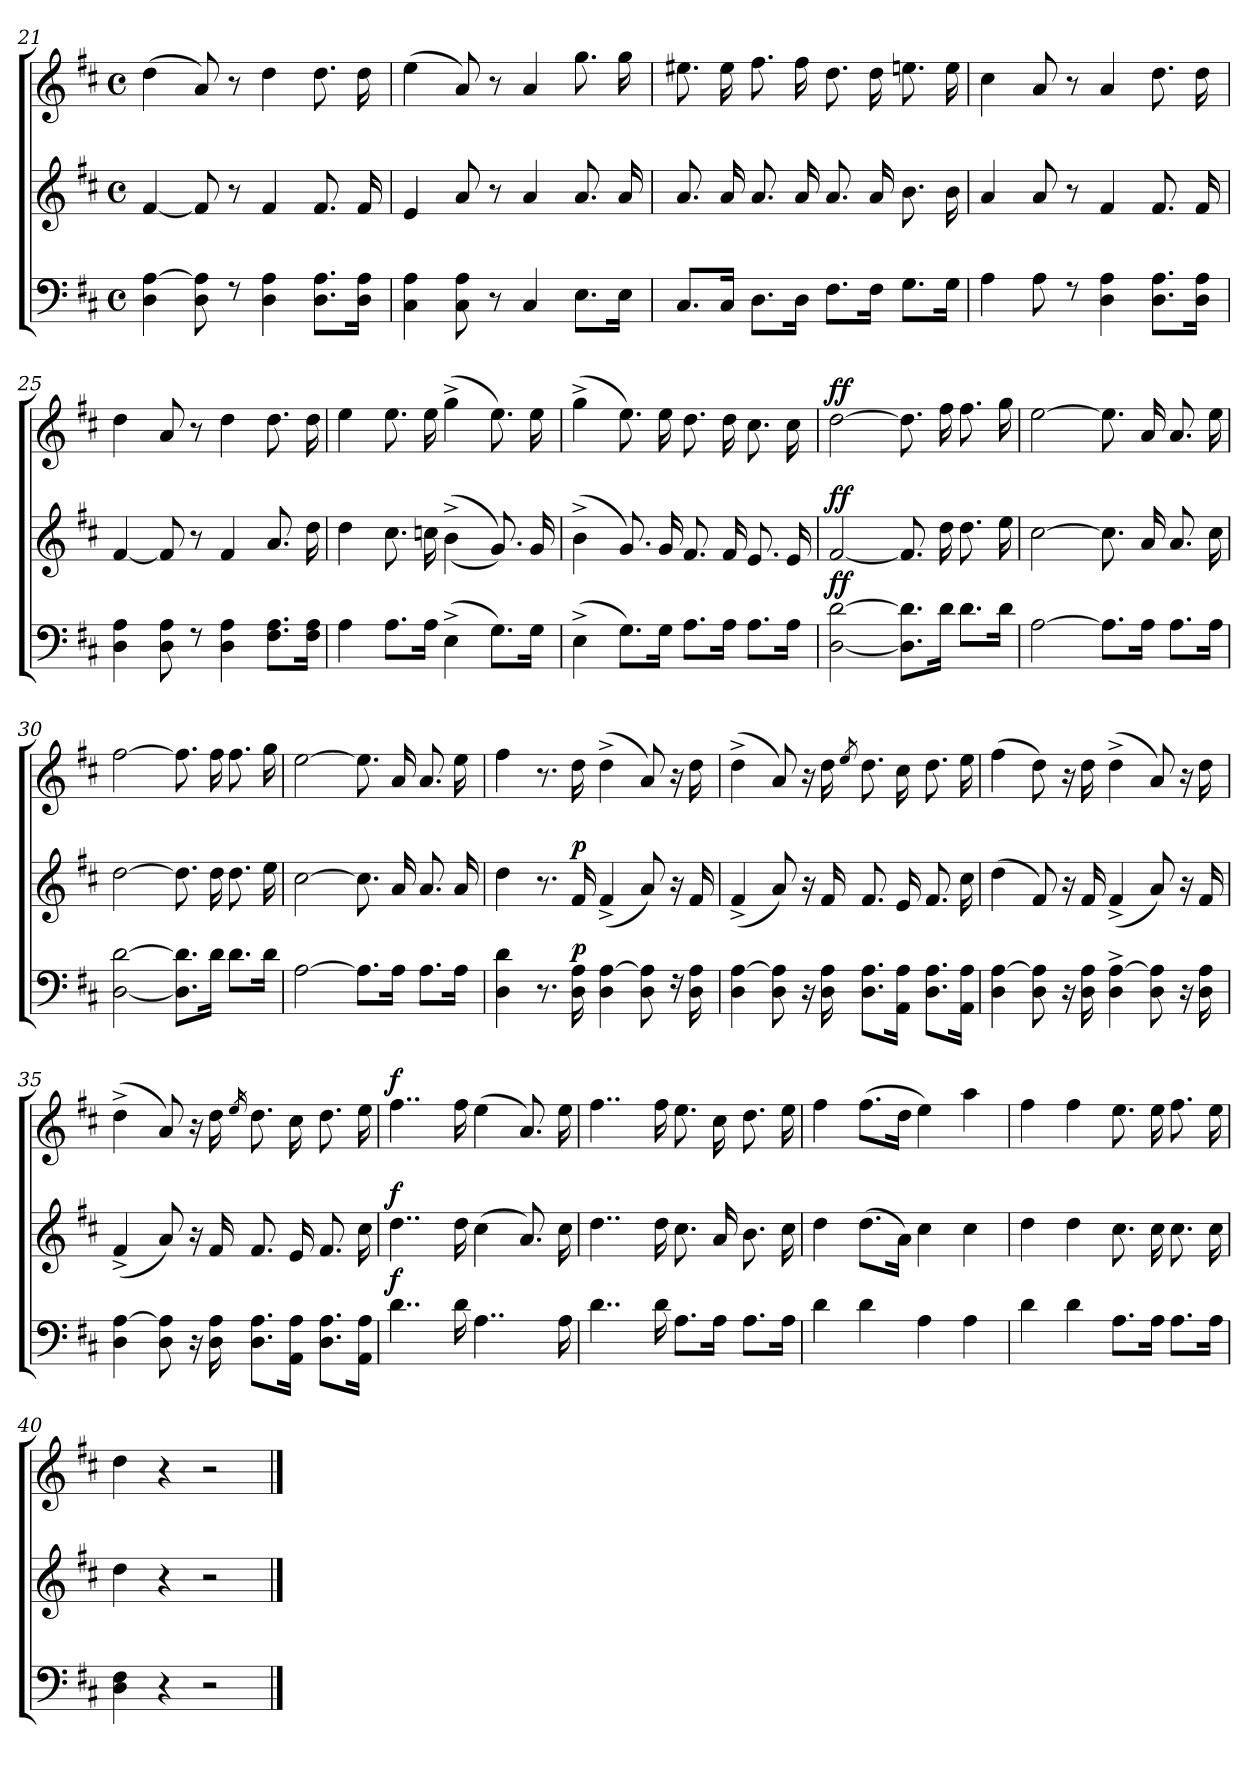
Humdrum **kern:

**kern	**dynam	**kern	**dynam	**kern	**dynam
*part3	*part3	*part2	*part2	*part1	*part1
*staff3	*staff3	*staff2	*staff2	*staff1	*staff1
*clefF4	*	*clefG2	*	*clefG2	*
*k[f#c#]	*	*k[f#c#]	*	*k[f#c#]	*
*D:	*	*D:	*	*D:	*
*M4/4	*	*M4/4	*	*M4/4	*
*met(c)	*	*met(c)	*	*met(c)	*
=21	=21	=21	=21	=21	=21
4D\ [4A\	.	[4f#/	.	(>4dd\	.
8D\ 8A]\	.	8f#/]	.	8a/)	.
8rE	.	8r	.	8r	.
4D\ 4A\	.	4f#/	.	4dd\	.
8.D\ 8.A\L	.	8.f#/	.	8.dd\	.
16D\ 16A\Jk	.	16f#/	.	16dd\	.
=22	=22	=22	=22	=22	=22
4C#\ 4A\	.	4e/	.	(>4ee\	.
8C#\ 8A\	.	8a/	.	8a/)	.
8r	.	8r	.	8r	.
4C#/	.	4a/	.	4a/	.
8.E\L	.	8.a/	.	8.gg\	.
16E\Jk	.	16a/	.	16gg\	.
=23	=23	=23	=23	=23	=23
8.C#/L	.	8.a/	.	8.ee#X\	.
16C#/Jk	.	16a/	.	16ee#\	.
8.D\L	.	8.a/	.	8.ff#\	.
16D\Jk	.	16a/	.	16ff#\	.
8.F#\L	.	8.a/	.	8.dd\	.
16F#\Jk	.	16a/	.	16dd\	.
8.G\L	.	8.b\	.	8.een\	.
16G\Jk	.	16b\	.	16ee\	.
!!LO:LB:g=z
=24	=24	=24	=24	=24	=24
4A\	.	4a/	.	4cc#\	.
8A\	.	8a/	.	8a/	.
8rF	.	8r	.	8r	.
4D\ 4A\	.	4f#/	.	4a/	.
8.D\ 8.A\L	.	8.f#/	.	8.dd\	.
16D\ 16A\Jk	.	16f#/	.	16dd\	.
=25	=25	=25	=25	=25	=25
4D\ 4A\	.	[4f#/	.	4dd\	.
8D\ 8A\	.	8f#/]	.	8a/	.
8rE	.	8r	.	8r	.
4D\ 4A\	.	4f#/	.	4dd\	.
8.F#\ 8.A\L	.	8.a/	.	8.dd\	.
16F#\ 16A\Jk	.	16dd\	.	16dd\	.
=26	=26	=26	=26	=26	=26
4A\	.	4dd\	.	4ee\	.
8.A\L	.	8.cc#\	.	8.ee\	.
16A\Jk	.	16ccn\	.	16ee\	.
(>4E^>\	.	(>(>4b^>\	.	(>4gg^>\	.
8.G\L)	.	8.g/))	.	8.ee\)	.
16G\Jk	.	16g/	.	16ee\	.
=27	=27	=27	=27	=27	=27
(>4E^>\	.	(>4b^>\	.	(>4gg^>\	.
8.G\L)	.	8.g/)	.	8.ee\)	.
16G\Jk	.	16g/	.	16ee\	.
8.A\L	.	8.f#/	.	8.dd\	.
16A\Jk	.	16f#/	.	16dd\	.
8.A\L	.	8.e/	.	8.cc#\	.
16A\Jk	.	16e/	.	16cc#\	.
!!LO:LB:g=z
=28	=28	=28	=28	=28	=28
!	!LO:DY:a	!	!LO:DY:a	!	!LO:DY:a
[2D\ [2d\	ff	[2f#/	ff	[2dd\	ff
8.D]\ 8.d]\L	.	8.f#/]	.	8.dd\]	.
16d\Jk	.	16dd\	.	16ff#\	.
8.d\L	.	8.dd\	.	8.ff#\	.
16d\Jk	.	16ee\	.	16gg\	.
=29	=29	=29	=29	=29	=29
[2A\	.	[2cc#\	.	[2ee\	.
8.A\L]	.	8.cc#\]	.	8.ee\]	.
16A\Jk	.	16a/	.	16a/	.
8.A\L	.	8.a/	.	8.a/	.
16A\Jk	.	16cc#\	.	16ee\	.
=30	=30	=30	=30	=30	=30
[2D\ [2d\	.	[2dd\	.	[2ff#\	.
8.D]\ 8.d]\L	.	8.dd\]	.	8.ff#\]	.
16d\Jk	.	16dd\	.	16ff#\	.
8.d\L	.	8.dd\	.	8.ff#\	.
16d\Jk	.	16ee\	.	16gg\	.
=31	=31	=31	=31	=31	=31
[2A\	.	[2cc#\	.	[2ee\	.
8.A\L]	.	8.cc#\]	.	8.ee\]	.
16A\Jk	.	16a/	.	16a/	.
8.A\L	.	8.a/	.	8.a/	.
16A\Jk	.	16a/	.	16ee\	.
!!LO:PB:g=z
=32	=32	=32	=32	=32	=32
4D\ 4d\	.	4dd\	.	4ff#\	.
8.r	.	8.r	.	8.r	.
!	!LO:DY:a	!	!LO:DY:a	!	!
16D\ 16A\	p	16f#/	p	16dd\	.
4D\ [4A\	.	(<4f#^</	.	(>4dd^>\	.
8D\ 8A]\	.	8a/)	.	8a/)	.
16rF	.	16r	.	16r	.
16D\ 16A\	.	16f#/	.	16dd\	.
=33	=33	=33	=33	=33	=33
4D\ [4A\	.	(<4f#^</	.	(>4dd^>\	.
8D\ 8A]\	.	8a/)	.	8a/)	.
16r	.	16r	.	16r	.
16D\ 16A\	.	16f#/	.	16dd\	.
.	.	.	.	8qee/	.
8.D\ 8.A\L	.	8.f#/	.	8.dd\	.
16AA\ 16A\Jk	.	16e/	.	16cc#\	.
8.D\ 8.A\L	.	8.f#/	.	8.dd\	.
16AA\ 16A\Jk	.	16cc#\	.	16ee\	.
=34	=34	=34	=34	=34	=34
4D\ [4A\	.	(>4dd\	.	(>4ff#\	.
8D\ 8A]\	.	8f#/)	.	8dd\)	.
16r	.	16r	.	16r	.
16D\ 16A\	.	16f#/	.	16dd\	.
4D^>\ [4A^>\	.	(<4f#^>/	.	(>4dd^>\	.
8D\ 8A]\	.	8a/)	.	8a/)	.
16r	.	16r	.	16r	.
16D\ 16A\	.	16f#/	.	16dd\	.
!!LO:LB:g=z
=35	=35	=35	=35	=35	=35
4D\ [4A\	.	(<4f#^</	.	(>4dd^>\	.
8D\ 8A]\	.	8a/)	.	8a/)	.
16r	.	16r	.	16r	.
16D\ 16A\	.	16f#/	.	16dd\	.
.	.	.	.	16qee/	.
8.D\ 8.A\L	.	8.f#/	.	8.dd\	.
16AA\ 16A\Jk	.	16e/	.	16cc#\	.
8.D\ 8.A\L	.	8.f#/	.	8.dd\	.
16AA\ 16A\Jk	.	16cc#\	.	16ee\	.
=36	=36	=36	=36	=36	=36
!	!LO:DY:a	!	!LO:DY:a	!	!LO:DY:a
4..d\	f	4..dd\	f	4..ff#\	f
16d\	.	16dd\	.	16ff#\	.
4..A\	.	(>4cc#\	.	(>4ee\	.
.	.	8.a/)	.	8.a/)	.
16A\	.	16cc#\	.	16ee\	.
=37	=37	=37	=37	=37	=37
4..d\	.	4..dd\	.	4..ff#\	.
16d\	.	16dd\	.	16ff#\	.
8.A\L	.	8.cc#\	.	8.ee\	.
16A\Jk	.	16a/	.	16cc#\	.
8.A\L	.	8.b\	.	8.dd\	.
16A\Jk	.	16cc#\	.	16ee\	.
=38	=38	=38	=38	=38	=38
4d\	.	4dd\	.	4ff#\	.
4d\	.	(>8.dd\L	.	(>8.ff#\L	.
.	.	16a\Jk)	.	16dd\Jk	.
4A\	.	4cc#\	.	4ee\)	.
4A\	.	4cc#\	.	4aa\	.
!!LO:LB:g=z
=39	=39	=39	=39	=39	=39
4d\	.	4dd\	.	4ff#\	.
4d\	.	4dd\	.	4ff#\	.
8.A\L	.	8.cc#\	.	8.ee\	.
16A\Jk	.	16cc#\	.	16ee\	.
8.A\L	.	8.cc#\	.	8.ff#\	.
16A\Jk	.	16cc#\	.	16ee\	.
=40	=40	=40	=40	=40	=40
4D\ 4F#\	.	4dd\	.	4dd\	.
4r	.	4r	.	4r	.
2r	.	2r	.	2r	.
==	==	==	==	==	==
*-	*-	*-	*-	*-	*-
